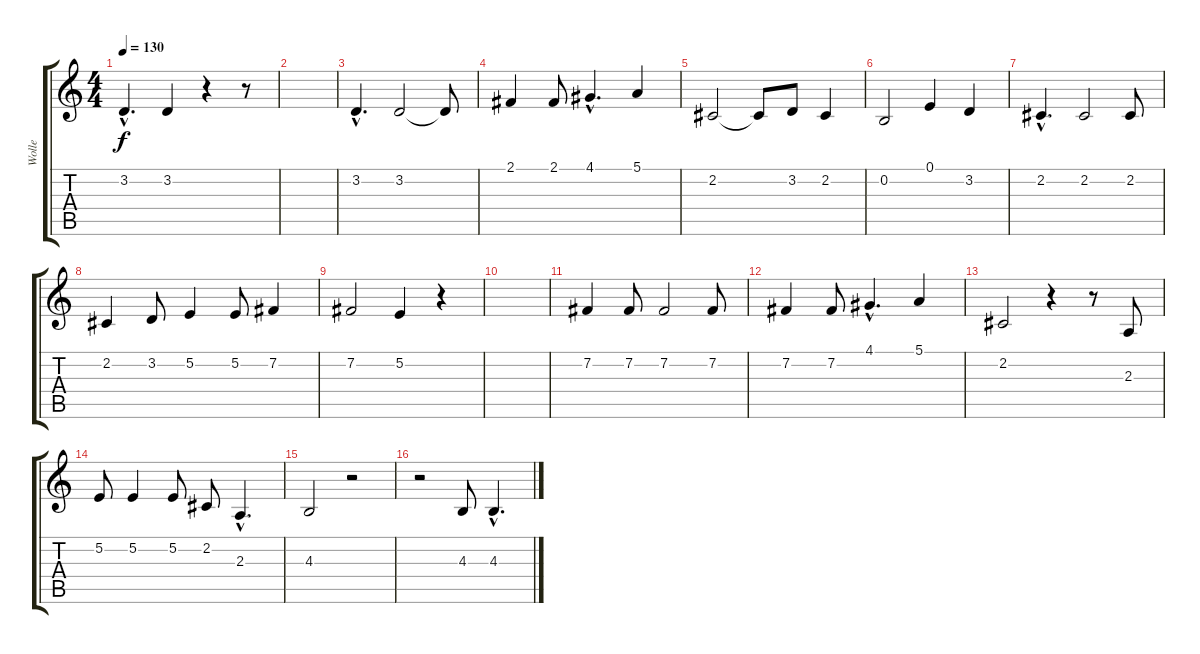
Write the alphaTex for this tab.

\track ("Wolle" "Wolle") {instrument clarinet}
\staff {score tabs}
\tuning (E4 B3 G3 D3 A2 E2) {hide}
\ts (4 4)
\tempo 130
\clef g2
\ks c
3.2{hac}.4{d dy f} 3.2.4 r.4 r.8 |
|
3.2{hac}.4{d} 3.2.2 3.2{t}.8 |
2.1.4 2.1.8 4.1{hac}.4{d} 5.1.4 |
2.2.2 2.2{t}.8 3.2.8 2.2.4 |
0.2.2 0.1.4 3.2.4 |
2.2{hac}.4{d} 2.2.2 2.2.8 |
2.2.4 3.2.8 5.2.4 5.2.8 7.2.4 |
7.2.2 5.2.4 r.4 |
|
7.2.4 7.2.8 7.2.2 7.2.8 |
7.2.4 7.2.8 4.1{hac}.4{d} 5.1.4 |
2.2.2 r.4 r.8 2.3.8 |
5.2.8 5.2.4 5.2.8 2.2.8 2.3{hac}.4{d} |
4.3.2 r.2 |
r.2 4.3.8 4.3{hac}.4{d}
